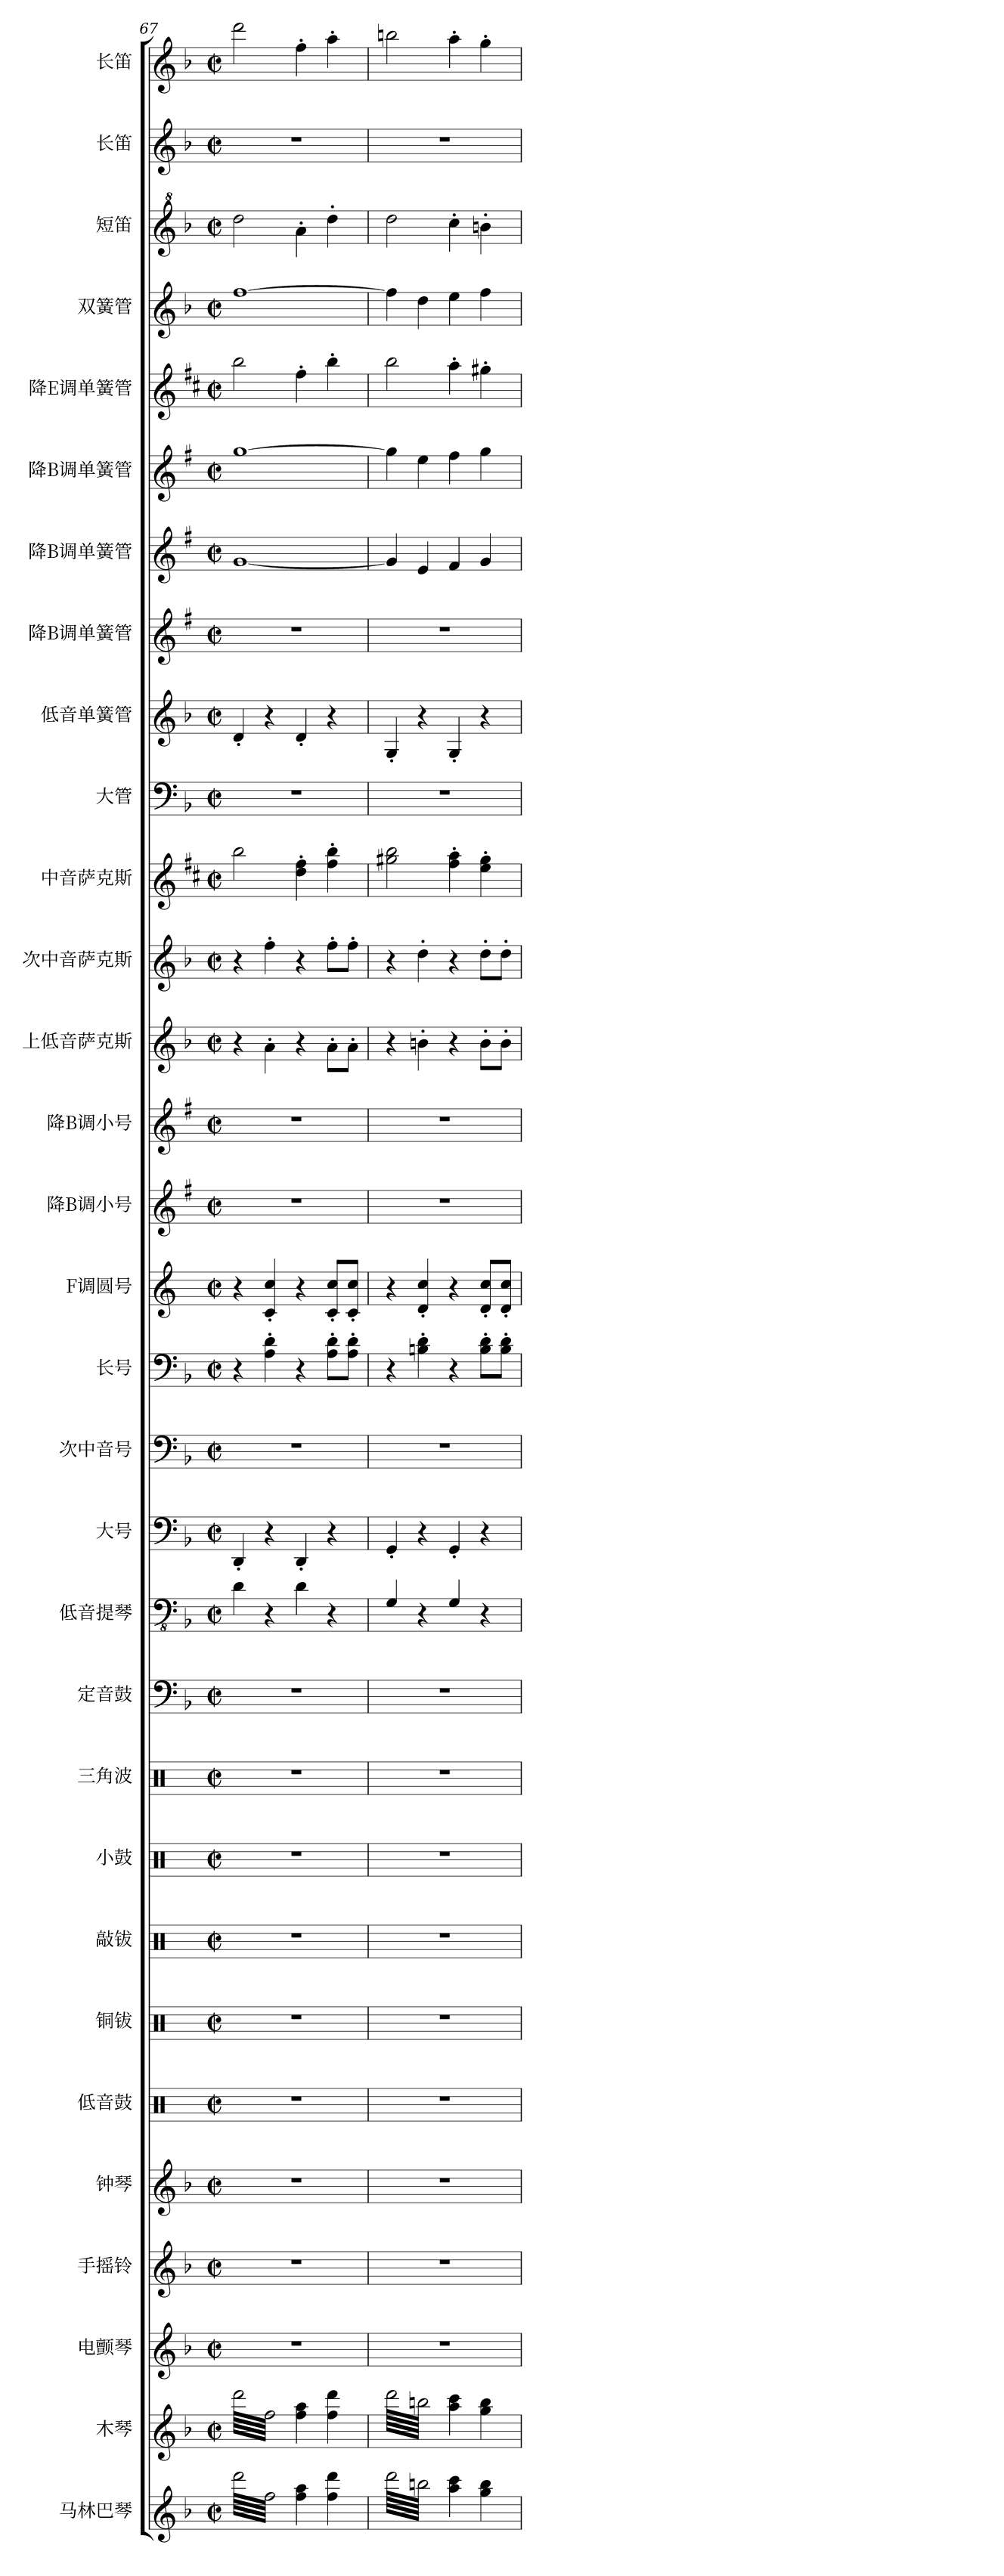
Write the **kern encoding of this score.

**kern	**kern	**kern	**kern	**kern	**kern	**kern	**kern	**kern	**kern	**kern	**kern	**kern	**kern	**kern	**kern	**kern	**kern	**kern	**kern	**kern	**kern	**kern	**kern	**kern	**kern	**kern	**kern	**kern	**kern	**kern
*part31	*part30	*part29	*part28	*part27	*part26	*part25	*part24	*part23	*part22	*part21	*part20	*part19	*part18	*part17	*part16	*part15	*part14	*part13	*part12	*part11	*part10	*part9	*part8	*part7	*part6	*part5	*part4	*part3	*part2	*part1
*staff31	*staff30	*staff29	*staff28	*staff27	*staff26	*staff25	*staff24	*staff23	*staff22	*staff21	*staff20	*staff19	*staff18	*staff17	*staff16	*staff15	*staff14	*staff13	*staff12	*staff11	*staff10	*staff9	*staff8	*staff7	*staff6	*staff5	*staff4	*staff3	*staff2	*staff1
*I"马林巴琴	*I"木琴	*I"电颤琴	*I"手摇铃	*I"钟琴	*I"低音鼓	*I"铜钹	*I"敲钹	*I"小鼓	*I"三角波	*I"定音鼓	*I"低音提琴	*I"大号	*I"次中音号	*I"长号	*I"F调圆号	*I"降B调小号	*I"降B调小号	*I"上低音萨克斯	*I"次中音萨克斯	*I"中音萨克斯	*I"大管	*I"低音单簧管	*I"降B调单簧管	*I"降B调单簧管	*I"降B调单簧管	*I"降E调单簧管	*I"双簧管	*I"短笛	*I"长笛	*I"长笛
*clefG2	*clefG2	*clefG2	*clefG2	*clefG2	*clefX	*clefX	*clefX	*clefX	*clefX	*clefF4	*clefFv4	*clefF4	*clefF4	*clefF4	*clefG2	*clefG2	*clefG2	*clefG2	*clefG2	*clefG2	*clefF4	*clefG2	*clefG2	*clefG2	*clefG2	*clefG2	*clefG2	*clefG^2	*clefG2	*clefG2
*	*ITrd-7c-12	*	*	*ITrd-14c-24	*	*	*	*	*	*	*ITrd7c12	*	*	*	*ITrd4c7	*ITrd1c2	*ITrd1c2	*ITrd12c21	*ITrd8c14	*ITrd5c9	*	*ITrd8c14	*ITrd1c2	*ITrd1c2	*ITrd1c2	*ITrd-2c-3	*	*ITrd-7c-12	*	*
*k[b-]	*k[b-]	*k[b-]	*k[b-]	*k[b-]	*k[]	*k[]	*k[]	*k[]	*k[]	*k[b-]	*k[b-]	*k[b-]	*k[b-]	*k[b-]	*k[b-]	*k[b-]	*k[b-]	*k[b-]	*k[b-]	*k[b-]	*k[b-]	*k[b-]	*k[b-]	*k[b-]	*k[b-]	*k[b-]	*k[b-]	*k[b-]	*k[b-]	*k[b-]
*M2/2	*M2/2	*M2/2	*M2/2	*M2/2	*M2/2	*M2/2	*M2/2	*M2/2	*M2/2	*M2/2	*M2/2	*M2/2	*M2/2	*M2/2	*M2/2	*M2/2	*M2/2	*M2/2	*M2/2	*M2/2	*M2/2	*M2/2	*M2/2	*M2/2	*M2/2	*M2/2	*M2/2	*M2/2	*M2/2	*M2/2
*met(c|)	*met(c|)	*met(c|)	*met(c|)	*met(c|)	*met(c|)	*met(c|)	*met(c|)	*met(c|)	*met(c|)	*met(c|)	*met(c|)	*met(c|)	*met(c|)	*met(c|)	*met(c|)	*met(c|)	*met(c|)	*met(c|)	*met(c|)	*met(c|)	*met(c|)	*met(c|)	*met(c|)	*met(c|)	*met(c|)	*met(c|)	*met(c|)	*met(c|)	*met(c|)	*met(c|)
=67	=67	=67	=67	=67	=67	=67	=67	=67	=67	=67	=67	=67	=67	=67	=67	=67	=67	=67	=67	=67	=67	=67	=67	=67	=67	=67	=67	=67	=67	=67
*tremolo	*	*	*	*	*	*	*	*	*	*	*	*	*	*	*	*	*	*	*	*	*	*	*	*	*	*	*	*	*	*
*	*tremolo	*	*	*	*	*	*	*	*	*	*	*	*	*	*	*	*	*	*	*	*	*	*	*	*	*	*	*	*	*
64ddd\LLLL	64dddd\LLLL	1r	1r	1r	1r	1r	1r	1r	1r	1r	4DD\	4DD'/	1r	4r	4r	1r	1r	4r	4r	2dd\	1r	4D'/	1r	[1f	[1ff	2ddd\	[1ff	2dddd\	1r	2ddd\
64ff\	64fff\	.	.	.	.	.	.	.	.	.	.	.	.	.	.	.	.	.	.	.	.	.	.	.	.	.	.	.	.	.
64ddd\	64dddd\	.	.	.	.	.	.	.	.	.	.	.	.	.	.	.	.	.	.	.	.	.	.	.	.	.	.	.	.	.
64ff\	64fff\	.	.	.	.	.	.	.	.	.	.	.	.	.	.	.	.	.	.	.	.	.	.	.	.	.	.	.	.	.
64ddd\	64dddd\	.	.	.	.	.	.	.	.	.	.	.	.	.	.	.	.	.	.	.	.	.	.	.	.	.	.	.	.	.
64ff\	64fff\	.	.	.	.	.	.	.	.	.	.	.	.	.	.	.	.	.	.	.	.	.	.	.	.	.	.	.	.	.
64ddd\	64dddd\	.	.	.	.	.	.	.	.	.	.	.	.	.	.	.	.	.	.	.	.	.	.	.	.	.	.	.	.	.
64ff\	64fff\	.	.	.	.	.	.	.	.	.	.	.	.	.	.	.	.	.	.	.	.	.	.	.	.	.	.	.	.	.
64ddd\	64dddd\	.	.	.	.	.	.	.	.	.	.	.	.	.	.	.	.	.	.	.	.	.	.	.	.	.	.	.	.	.
64ff\	64fff\	.	.	.	.	.	.	.	.	.	.	.	.	.	.	.	.	.	.	.	.	.	.	.	.	.	.	.	.	.
64ddd\	64dddd\	.	.	.	.	.	.	.	.	.	.	.	.	.	.	.	.	.	.	.	.	.	.	.	.	.	.	.	.	.
64ff\	64fff\	.	.	.	.	.	.	.	.	.	.	.	.	.	.	.	.	.	.	.	.	.	.	.	.	.	.	.	.	.
64ddd\	64dddd\	.	.	.	.	.	.	.	.	.	.	.	.	.	.	.	.	.	.	.	.	.	.	.	.	.	.	.	.	.
64ff\	64fff\	.	.	.	.	.	.	.	.	.	.	.	.	.	.	.	.	.	.	.	.	.	.	.	.	.	.	.	.	.
64ddd\	64dddd\	.	.	.	.	.	.	.	.	.	.	.	.	.	.	.	.	.	.	.	.	.	.	.	.	.	.	.	.	.
64ff\	64fff\	.	.	.	.	.	.	.	.	.	.	.	.	.	.	.	.	.	.	.	.	.	.	.	.	.	.	.	.	.
64ddd\	64dddd\	.	.	.	.	.	.	.	.	.	4r	4r	.	4A\' 4d\'	4F/' 4f/'	.	.	4A'\	4f'\	.	.	4r	.	.	.	.	.	.	.	.
64ff\	64fff\	.	.	.	.	.	.	.	.	.	.	.	.	.	.	.	.	.	.	.	.	.	.	.	.	.	.	.	.	.
64ddd\	64dddd\	.	.	.	.	.	.	.	.	.	.	.	.	.	.	.	.	.	.	.	.	.	.	.	.	.	.	.	.	.
64ff\	64fff\	.	.	.	.	.	.	.	.	.	.	.	.	.	.	.	.	.	.	.	.	.	.	.	.	.	.	.	.	.
64ddd\	64dddd\	.	.	.	.	.	.	.	.	.	.	.	.	.	.	.	.	.	.	.	.	.	.	.	.	.	.	.	.	.
64ff\	64fff\	.	.	.	.	.	.	.	.	.	.	.	.	.	.	.	.	.	.	.	.	.	.	.	.	.	.	.	.	.
64ddd\	64dddd\	.	.	.	.	.	.	.	.	.	.	.	.	.	.	.	.	.	.	.	.	.	.	.	.	.	.	.	.	.
64ff\	64fff\	.	.	.	.	.	.	.	.	.	.	.	.	.	.	.	.	.	.	.	.	.	.	.	.	.	.	.	.	.
64ddd\	64dddd\	.	.	.	.	.	.	.	.	.	.	.	.	.	.	.	.	.	.	.	.	.	.	.	.	.	.	.	.	.
64ff\	64fff\	.	.	.	.	.	.	.	.	.	.	.	.	.	.	.	.	.	.	.	.	.	.	.	.	.	.	.	.	.
64ddd\	64dddd\	.	.	.	.	.	.	.	.	.	.	.	.	.	.	.	.	.	.	.	.	.	.	.	.	.	.	.	.	.
64ff\	64fff\	.	.	.	.	.	.	.	.	.	.	.	.	.	.	.	.	.	.	.	.	.	.	.	.	.	.	.	.	.
64ddd\	64dddd\	.	.	.	.	.	.	.	.	.	.	.	.	.	.	.	.	.	.	.	.	.	.	.	.	.	.	.	.	.
64ff\	64fff\	.	.	.	.	.	.	.	.	.	.	.	.	.	.	.	.	.	.	.	.	.	.	.	.	.	.	.	.	.
64ddd\	64dddd\	.	.	.	.	.	.	.	.	.	.	.	.	.	.	.	.	.	.	.	.	.	.	.	.	.	.	.	.	.
64ff\JJJJ	64fff\JJJJ	.	.	.	.	.	.	.	.	.	.	.	.	.	.	.	.	.	.	.	.	.	.	.	.	.	.	.	.	.
*	*Xtremolo	*	*	*	*	*	*	*	*	*	*	*	*	*	*	*	*	*	*	*	*	*	*	*	*	*	*	*	*	*
*Xtremolo	*	*	*	*	*	*	*	*	*	*	*	*	*	*	*	*	*	*	*	*	*	*	*	*	*	*	*	*	*	*
4ff\ 4aa\	4fff\ 4aaa\	.	.	.	.	.	.	.	.	.	4DD\	4DD'/	.	4r	4r	.	.	4r	4r	4f\' 4a\'	.	4D'/	.	.	.	4aa'\	.	4aaa'\	.	4ff'\
.	.	.	.	.	.	.	.	.	.	.	.	.	.	.	.	.	.	.	.	.	.	.	.	.	.	.	.	.	.	.
.	.	.	.	.	.	.	.	.	.	.	.	.	.	.	.	.	.	.	.	.	.	.	.	.	.	.	.	.	.	.
.	.	.	.	.	.	.	.	.	.	.	.	.	.	.	.	.	.	.	.	.	.	.	.	.	.	.	.	.	.	.
.	.	.	.	.	.	.	.	.	.	.	.	.	.	.	.	.	.	.	.	.	.	.	.	.	.	.	.	.	.	.
.	.	.	.	.	.	.	.	.	.	.	.	.	.	.	.	.	.	.	.	.	.	.	.	.	.	.	.	.	.	.
.	.	.	.	.	.	.	.	.	.	.	.	.	.	.	.	.	.	.	.	.	.	.	.	.	.	.	.	.	.	.
.	.	.	.	.	.	.	.	.	.	.	.	.	.	.	.	.	.	.	.	.	.	.	.	.	.	.	.	.	.	.
.	.	.	.	.	.	.	.	.	.	.	.	.	.	.	.	.	.	.	.	.	.	.	.	.	.	.	.	.	.	.
.	.	.	.	.	.	.	.	.	.	.	.	.	.	.	.	.	.	.	.	.	.	.	.	.	.	.	.	.	.	.
.	.	.	.	.	.	.	.	.	.	.	.	.	.	.	.	.	.	.	.	.	.	.	.	.	.	.	.	.	.	.
.	.	.	.	.	.	.	.	.	.	.	.	.	.	.	.	.	.	.	.	.	.	.	.	.	.	.	.	.	.	.
.	.	.	.	.	.	.	.	.	.	.	.	.	.	.	.	.	.	.	.	.	.	.	.	.	.	.	.	.	.	.
.	.	.	.	.	.	.	.	.	.	.	.	.	.	.	.	.	.	.	.	.	.	.	.	.	.	.	.	.	.	.
.	.	.	.	.	.	.	.	.	.	.	.	.	.	.	.	.	.	.	.	.	.	.	.	.	.	.	.	.	.	.
.	.	.	.	.	.	.	.	.	.	.	.	.	.	.	.	.	.	.	.	.	.	.	.	.	.	.	.	.	.	.
4ff\ 4ddd\	4fff\ 4dddd\	.	.	.	.	.	.	.	.	.	4r	4r	.	8A\' 8d\'L	8F/' 8f/'L	.	.	8A'\L	8f'\L	4a\' 4dd\'	.	4r	.	.	.	4ddd'\	.	4dddd'\	.	4aa'\
.	.	.	.	.	.	.	.	.	.	.	.	.	.	8A\' 8d\'J	8F/' 8f/'J	.	.	8A'\J	8f'\J	.	.	.	.	.	.	.	.	.	.	.
=68	=68	=68	=68	=68	=68	=68	=68	=68	=68	=68	=68	=68	=68	=68	=68	=68	=68	=68	=68	=68	=68	=68	=68	=68	=68	=68	=68	=68	=68	=68
*tremolo	*	*	*	*	*	*	*	*	*	*	*	*	*	*	*	*	*	*	*	*	*	*	*	*	*	*	*	*	*	*
*	*tremolo	*	*	*	*	*	*	*	*	*	*	*	*	*	*	*	*	*	*	*	*	*	*	*	*	*	*	*	*	*
64ddd\LLLL	64dddd\LLLL	1r	1r	1r	1r	1r	1r	1r	1r	1r	4GGG/	4GG'/	1r	4r	4r	1r	1r	4r	4r	2bn\ 2dd\	1r	4GG'/	1r	4f/]	4ff\]	2ddd\	4ff\]	2dddd\	1r	2bbn\
64bbn\	64bbbn\	.	.	.	.	.	.	.	.	.	.	.	.	.	.	.	.	.	.	.	.	.	.	.	.	.	.	.	.	.
64ddd\	64dddd\	.	.	.	.	.	.	.	.	.	.	.	.	.	.	.	.	.	.	.	.	.	.	.	.	.	.	.	.	.
64bbn\	64bbbn\	.	.	.	.	.	.	.	.	.	.	.	.	.	.	.	.	.	.	.	.	.	.	.	.	.	.	.	.	.
64ddd\	64dddd\	.	.	.	.	.	.	.	.	.	.	.	.	.	.	.	.	.	.	.	.	.	.	.	.	.	.	.	.	.
64bbn\	64bbbn\	.	.	.	.	.	.	.	.	.	.	.	.	.	.	.	.	.	.	.	.	.	.	.	.	.	.	.	.	.
64ddd\	64dddd\	.	.	.	.	.	.	.	.	.	.	.	.	.	.	.	.	.	.	.	.	.	.	.	.	.	.	.	.	.
64bbn\	64bbbn\	.	.	.	.	.	.	.	.	.	.	.	.	.	.	.	.	.	.	.	.	.	.	.	.	.	.	.	.	.
64ddd\	64dddd\	.	.	.	.	.	.	.	.	.	.	.	.	.	.	.	.	.	.	.	.	.	.	.	.	.	.	.	.	.
64bbn\	64bbbn\	.	.	.	.	.	.	.	.	.	.	.	.	.	.	.	.	.	.	.	.	.	.	.	.	.	.	.	.	.
64ddd\	64dddd\	.	.	.	.	.	.	.	.	.	.	.	.	.	.	.	.	.	.	.	.	.	.	.	.	.	.	.	.	.
64bbn\	64bbbn\	.	.	.	.	.	.	.	.	.	.	.	.	.	.	.	.	.	.	.	.	.	.	.	.	.	.	.	.	.
64ddd\	64dddd\	.	.	.	.	.	.	.	.	.	.	.	.	.	.	.	.	.	.	.	.	.	.	.	.	.	.	.	.	.
64bbn\	64bbbn\	.	.	.	.	.	.	.	.	.	.	.	.	.	.	.	.	.	.	.	.	.	.	.	.	.	.	.	.	.
64ddd\	64dddd\	.	.	.	.	.	.	.	.	.	.	.	.	.	.	.	.	.	.	.	.	.	.	.	.	.	.	.	.	.
64bbn\	64bbbn\	.	.	.	.	.	.	.	.	.	.	.	.	.	.	.	.	.	.	.	.	.	.	.	.	.	.	.	.	.
64ddd\	64dddd\	.	.	.	.	.	.	.	.	.	4r	4r	.	4Bn\' 4d\'	4G/' 4f/'	.	.	4Bn'\	4d'\	.	.	4r	.	4d/	4dd\	.	4dd\	.	.	.
64bbn\	64bbbn\	.	.	.	.	.	.	.	.	.	.	.	.	.	.	.	.	.	.	.	.	.	.	.	.	.	.	.	.	.
64ddd\	64dddd\	.	.	.	.	.	.	.	.	.	.	.	.	.	.	.	.	.	.	.	.	.	.	.	.	.	.	.	.	.
64bbn\	64bbbn\	.	.	.	.	.	.	.	.	.	.	.	.	.	.	.	.	.	.	.	.	.	.	.	.	.	.	.	.	.
64ddd\	64dddd\	.	.	.	.	.	.	.	.	.	.	.	.	.	.	.	.	.	.	.	.	.	.	.	.	.	.	.	.	.
64bbn\	64bbbn\	.	.	.	.	.	.	.	.	.	.	.	.	.	.	.	.	.	.	.	.	.	.	.	.	.	.	.	.	.
64ddd\	64dddd\	.	.	.	.	.	.	.	.	.	.	.	.	.	.	.	.	.	.	.	.	.	.	.	.	.	.	.	.	.
64bbn\	64bbbn\	.	.	.	.	.	.	.	.	.	.	.	.	.	.	.	.	.	.	.	.	.	.	.	.	.	.	.	.	.
64ddd\	64dddd\	.	.	.	.	.	.	.	.	.	.	.	.	.	.	.	.	.	.	.	.	.	.	.	.	.	.	.	.	.
64bbn\	64bbbn\	.	.	.	.	.	.	.	.	.	.	.	.	.	.	.	.	.	.	.	.	.	.	.	.	.	.	.	.	.
64ddd\	64dddd\	.	.	.	.	.	.	.	.	.	.	.	.	.	.	.	.	.	.	.	.	.	.	.	.	.	.	.	.	.
64bbn\	64bbbn\	.	.	.	.	.	.	.	.	.	.	.	.	.	.	.	.	.	.	.	.	.	.	.	.	.	.	.	.	.
64ddd\	64dddd\	.	.	.	.	.	.	.	.	.	.	.	.	.	.	.	.	.	.	.	.	.	.	.	.	.	.	.	.	.
64bbn\	64bbbn\	.	.	.	.	.	.	.	.	.	.	.	.	.	.	.	.	.	.	.	.	.	.	.	.	.	.	.	.	.
64ddd\	64dddd\	.	.	.	.	.	.	.	.	.	.	.	.	.	.	.	.	.	.	.	.	.	.	.	.	.	.	.	.	.
64bbn\JJJJ	64bbbn\JJJJ	.	.	.	.	.	.	.	.	.	.	.	.	.	.	.	.	.	.	.	.	.	.	.	.	.	.	.	.	.
*	*Xtremolo	*	*	*	*	*	*	*	*	*	*	*	*	*	*	*	*	*	*	*	*	*	*	*	*	*	*	*	*	*
*Xtremolo	*	*	*	*	*	*	*	*	*	*	*	*	*	*	*	*	*	*	*	*	*	*	*	*	*	*	*	*	*	*
4aa\ 4ccc\	4aaa\ 4cccc\	.	.	.	.	.	.	.	.	.	4GGG/	4GG'/	.	4r	4r	.	.	4r	4r	4a\' 4cc\'	.	4GG'/	.	4e/	4ee\	4ccc'\	4ee\	4cccc'\	.	4aa'\
.	.	.	.	.	.	.	.	.	.	.	.	.	.	.	.	.	.	.	.	.	.	.	.	.	.	.	.	.	.	.
.	.	.	.	.	.	.	.	.	.	.	.	.	.	.	.	.	.	.	.	.	.	.	.	.	.	.	.	.	.	.
.	.	.	.	.	.	.	.	.	.	.	.	.	.	.	.	.	.	.	.	.	.	.	.	.	.	.	.	.	.	.
.	.	.	.	.	.	.	.	.	.	.	.	.	.	.	.	.	.	.	.	.	.	.	.	.	.	.	.	.	.	.
.	.	.	.	.	.	.	.	.	.	.	.	.	.	.	.	.	.	.	.	.	.	.	.	.	.	.	.	.	.	.
.	.	.	.	.	.	.	.	.	.	.	.	.	.	.	.	.	.	.	.	.	.	.	.	.	.	.	.	.	.	.
.	.	.	.	.	.	.	.	.	.	.	.	.	.	.	.	.	.	.	.	.	.	.	.	.	.	.	.	.	.	.
.	.	.	.	.	.	.	.	.	.	.	.	.	.	.	.	.	.	.	.	.	.	.	.	.	.	.	.	.	.	.
.	.	.	.	.	.	.	.	.	.	.	.	.	.	.	.	.	.	.	.	.	.	.	.	.	.	.	.	.	.	.
.	.	.	.	.	.	.	.	.	.	.	.	.	.	.	.	.	.	.	.	.	.	.	.	.	.	.	.	.	.	.
.	.	.	.	.	.	.	.	.	.	.	.	.	.	.	.	.	.	.	.	.	.	.	.	.	.	.	.	.	.	.
.	.	.	.	.	.	.	.	.	.	.	.	.	.	.	.	.	.	.	.	.	.	.	.	.	.	.	.	.	.	.
.	.	.	.	.	.	.	.	.	.	.	.	.	.	.	.	.	.	.	.	.	.	.	.	.	.	.	.	.	.	.
.	.	.	.	.	.	.	.	.	.	.	.	.	.	.	.	.	.	.	.	.	.	.	.	.	.	.	.	.	.	.
.	.	.	.	.	.	.	.	.	.	.	.	.	.	.	.	.	.	.	.	.	.	.	.	.	.	.	.	.	.	.
4gg\ 4bb\	4ggg\ 4bbb\	.	.	.	.	.	.	.	.	.	4r	4r	.	8B\' 8d\'L	8G/' 8f/'L	.	.	8B'\L	8d'\L	4g\' 4b\'	.	4r	.	4f/	4ff\	4bbn'\	4ff\	4bbbn'\	.	4gg'\
.	.	.	.	.	.	.	.	.	.	.	.	.	.	8B\' 8d\'J	8G/' 8f/'J	.	.	8B'\J	8d'\J	.	.	.	.	.	.	.	.	.	.	.
=	=	=	=	=	=	=	=	=	=	=	=	=	=	=	=	=	=	=	=	=	=	=	=	=	=	=	=	=	=	=
*-	*-	*-	*-	*-	*-	*-	*-	*-	*-	*-	*-	*-	*-	*-	*-	*-	*-	*-	*-	*-	*-	*-	*-	*-	*-	*-	*-	*-	*-	*-
